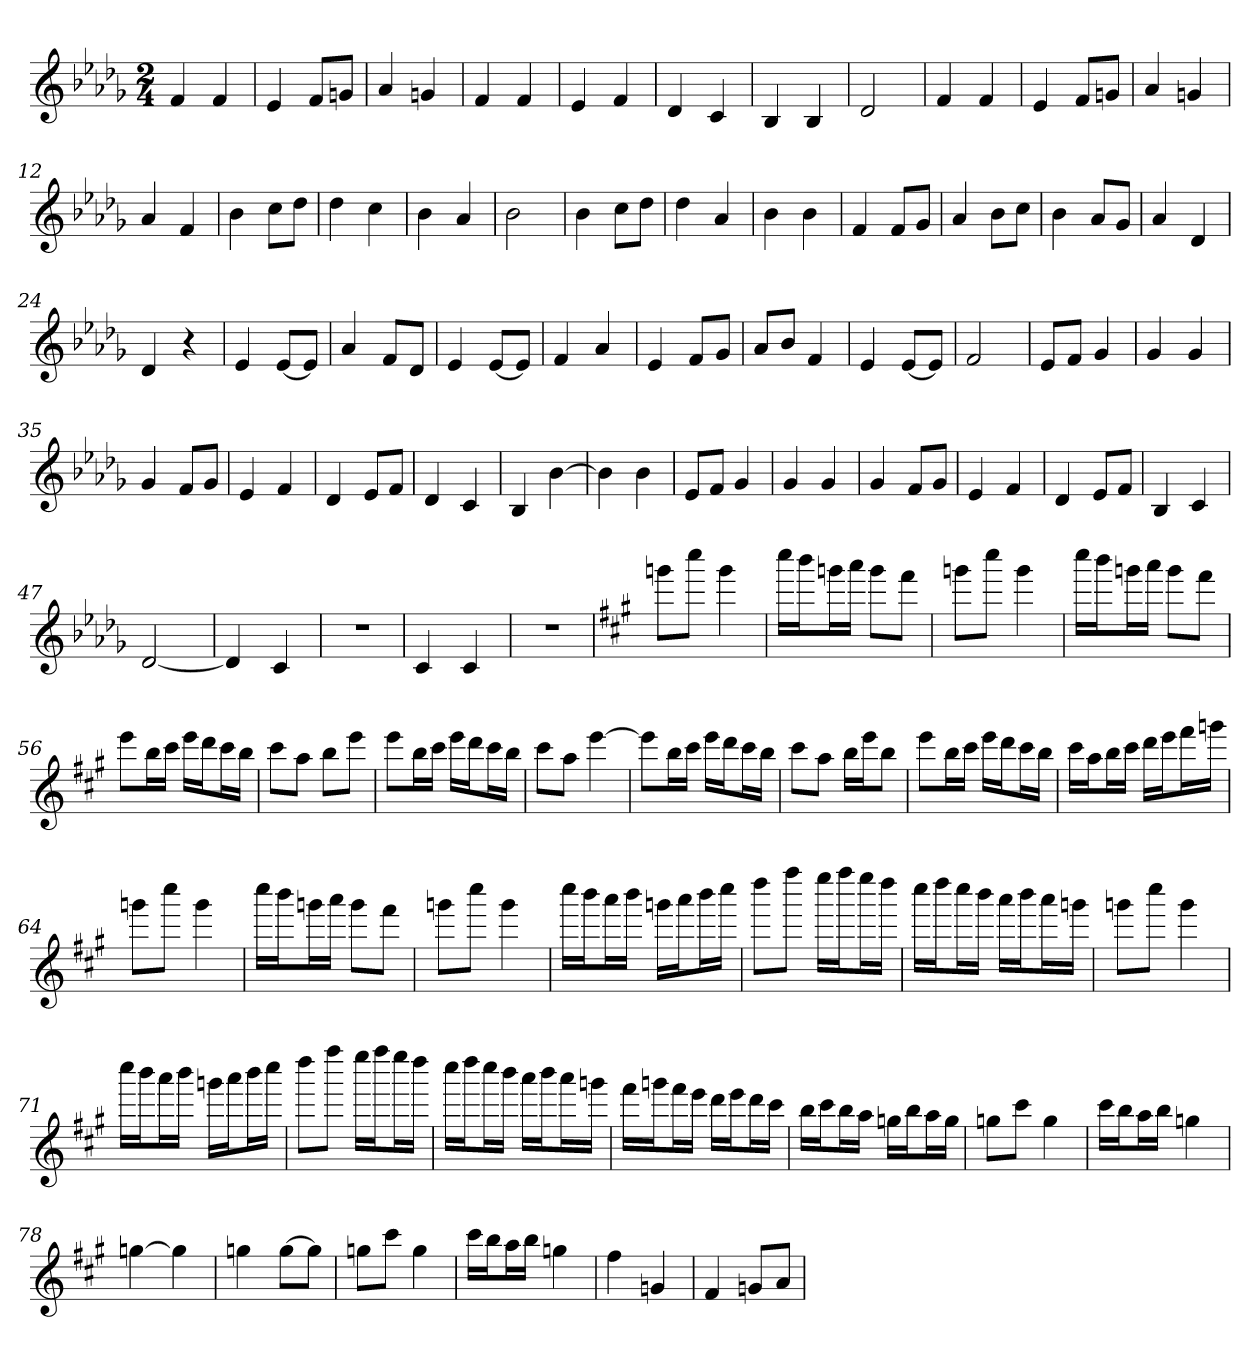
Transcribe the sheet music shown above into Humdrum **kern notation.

**kern
*part1
*staff1
*clefG2
*k[b-e-a-d-g-]
*D-:
*M2/4
=1
4f
4f
=2
4e-
8f/L
8gn/J
=3
4a-
4gn
=4
4f
4f
=5
4e-
4f
=6
4d-
4c
=7
4B-
4B-
=8
2d-
=9
4f
4f
=10
4e-
8f/L
8gn/J
=11
4a-
4gn
=12
4a-
4f
=13
4b-
8cc\L
8dd-\J
=14
4dd-
4cc
=15
4b-
4a-
=16
2b-
=17
4b-
8cc\L
8dd-\J
=18
4dd-
4a-
=19
4b-
4b-
=20
4f
8f/L
8g-/J
=21
4a-
8b-\L
8cc\J
=22
4b-
8a-/L
8g-/J
=23
4a-
4d-
=24
4d-
4r
=25
4e-
[8e-/L
8e-/J]
=26
4a-
8f/L
8d-/J
=27
4e-
[8e-/L
8e-/J]
=28
4f
4a-
=29
4e-
8f/L
8g-/J
=30
8a-/L
8b-/J
4f
=31
4e-
[8e-/L
8e-/J]
=32
2f
=33
8e-/L
8f/J
4g-
=34
4g-
4g-
=35
4g-
8f/L
8g-/J
=36
4e-
4f
=37
4d-
8e-/L
8f/J
=38
4d-
4c
=39
4B-
[4b-
=40
4b-]
4b-
=41
8e-/L
8f/J
4g-
=42
4g-
4g-
=43
4g-
8f/L
8g-/J
=44
4e-
4f
=45
4d-
8e-/L
8f/J
=46
4B-
4c
=47
[2d-
=48
4d-]
4c
=49
2r
=50
4c
4c
=51
2r
=52
*k[f#c#g#]
*A:
8gggn\L
8cccc#\J
4ggg
=53
16cccc#\LL
16bbb\J
16gggn\L
16aaa\JJ
8ggg\L
8fff#\J
=54
8gggn\L
8cccc#\J
4ggg
=55
16cccc#\LL
16bbb\J
16gggn\L
16aaa\JJ
8ggg\L
8fff#\J
=56
8eee\L
16bb\L
16ccc#\JJ
16eee\LL
16ddd\J
16ccc#\L
16bb\JJ
=57
8ccc#\L
8aa\J
8bb\L
8eee\J
=58
8eee\L
16bb\L
16ccc#\JJ
16eee\LL
16ddd\J
16ccc#\L
16bb\JJ
=59
8ccc#\L
8aa\J
[4eee
=60
8eee\L]
16bb\L
16ccc#\JJ
16eee\LL
16ddd\J
16ccc#\L
16bb\JJ
=61
8ccc#\L
8aa\J
16bb\LL
16eee\J
8bb\J
=62
8eee\L
16bb\L
16ccc#\JJ
16eee\LL
16ddd\J
16ccc#\L
16bb\JJ
=63
16ccc#\LL
16aa\J
16bb\L
16ccc#\JJ
16ddd\LL
16eee\J
16fff#\L
16gggn\JJ
=64
8gggn\L
8cccc#\J
4ggg
=65
16cccc#\LL
16bbb\J
16gggn\L
16aaa\JJ
8ggg\L
8fff#\J
=66
8gggn\L
8cccc#\J
4ggg
=67
16cccc#\LL
16bbb\J
16aaa\L
16bbb\JJ
16gggn\LL
16aaa\J
16bbb\L
16cccc#\JJ
=68
8dddd\L
8ffff#\J
16eeee\LL
16ffff#\J
16eeee\L
16dddd\JJ
=69
16cccc#\LL
16dddd\J
16cccc#\L
16bbb\JJ
16aaa\LL
16bbb\J
16aaa\L
16gggn\JJ
=70
8gggn\L
8cccc#\J
4ggg
=71
16cccc#\LL
16bbb\J
16aaa\L
16bbb\JJ
16gggn\LL
16aaa\J
16bbb\L
16cccc#\JJ
=72
8dddd\L
8ffff#\J
16eeee\LL
16ffff#\J
16eeee\L
16dddd\JJ
=73
16cccc#\LL
16dddd\J
16cccc#\L
16bbb\JJ
16aaa\LL
16bbb\J
16aaa\L
16gggn\JJ
=74
16fff#\LL
16gggn\J
16fff#\L
16eee\JJ
16ddd\LL
16eee\J
16ddd\L
16ccc#\JJ
=75
16bb\LL
16ccc#\J
16bb\L
16aa\JJ
16ggn\LL
16bb\J
16aa\L
16gg\JJ
=76
8ggn\L
8ccc#\J
4gg
=77
16ccc#\LL
16bb\J
16aa\L
16bb\JJ
4ggn
=78
[4ggn
4gg]
=79
4ggn
[8gg\L
8gg\J]
=80
8ggn\L
8ccc#\J
4gg
=81
16ccc#\LL
16bb\J
16aa\L
16bb\JJ
4ggn
=82
4ff#
4gn
=83
4f#
8gn/L
8a/J
=
*-
